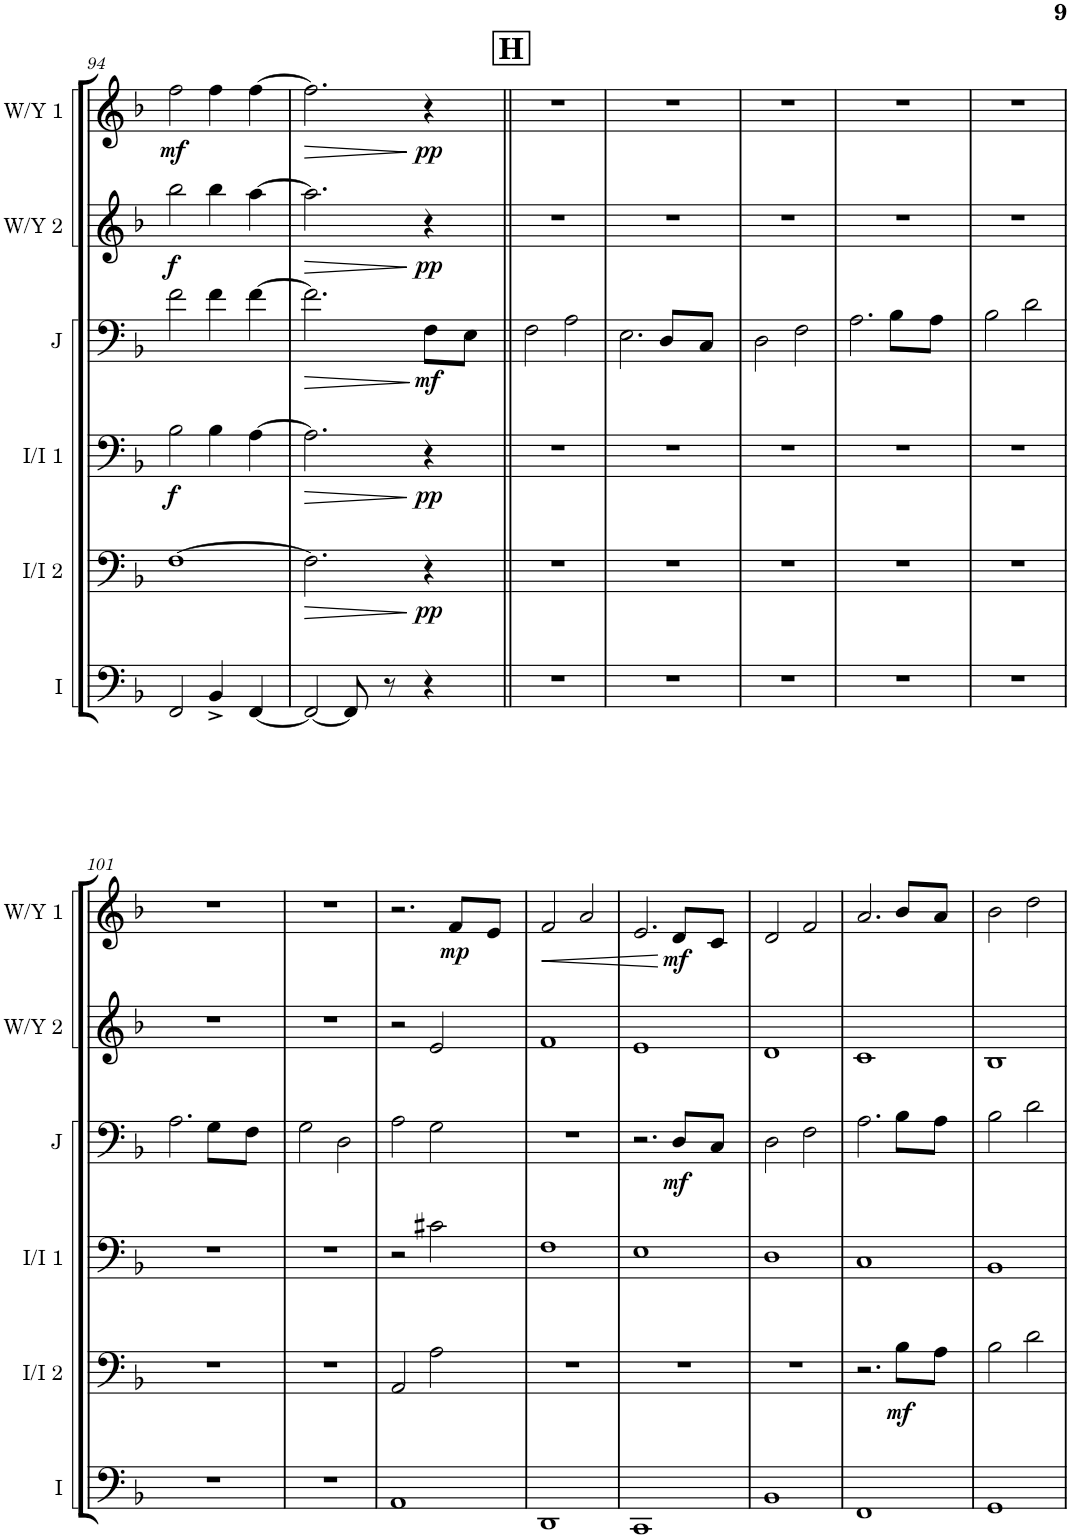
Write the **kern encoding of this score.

**kern	**kern	**dynam	**kern	**dynam	**kern	**dynam	**kern	**dynam	**kern	**dynam
*part6	*part5	*part5	*part4	*part4	*part3	*part3	*part2	*part2	*part1	*part1
*staff6	*staff5	*staff5	*staff4	*staff4	*staff3	*staff3	*staff2	*staff2	*staff1	*staff1
*I"Ismael	*I"Iris/Isar 2	*	*I"Iris/Isar 1	*	*I"Jonar	*	*I"Willemijn/Yudella 2	*	*I"Willemijn/Yudella 1	*
*I'I	*I'I/I 2	*	*I'I/I 1	*	*I'J	*	*I'W/Y 2	*	*I'W/Y 1	*
!!LO:PB:g=z
*clefF4	*clefF4	*	*clefF4	*	*clefF4	*	*clefG2	*	*clefG2	*
*k[b-]	*k[b-]	*	*k[b-]	*	*k[b-]	*	*k[b-]	*	*k[b-]	*
*M4/4	*M4/4	*	*M4/4	*	*M4/4	*	*M4/4	*	*M4/4	*
=94	=94	=94	=94	=94	=94	=94	=94	=94	=94	=94
!	!	!	!	!LO:DY:b	!	!	!	!LO:DY:b	!	!LO:DY:b
2FF/	[1F	.	2B-\	f	2f\	.	2bb-\	f	2ff\	mf
4BB-^/	.	.	4B-\	.	4f\	.	4bb-\	.	4ff\	.
[4FF/	.	.	[4A\	.	[4f\	.	[4aa\	.	[4ff\	.
=95	=95	=95	=95	=95	=95	=95	=95	=95	=95	=95
!	!	!LO:HP:b	!	!LO:HP:b	!	!LO:HP:b	!	!LO:HP:b	!	!LO:HP:b
2FF/_	2.F\]	>	2.A\]	>	2.f\]	>	2.aa\]	>	2.ff\]	>
8FF/]	.	.	.	.	.	.	.	.	.	.
8r	.	.	.	.	.	.	.	.	.	.
!	!	!LO:DY:n=1:b	!	!LO:DY:n=1:b	!	!LO:DY:n=1:b	!	!LO:DY:n=1:b	!	!LO:DY:n=1:b
4r	4r	] pp	4r	] pp	8F\L	] mf	4r	] pp	4r	] pp
.	.	.	.	.	8E\J	.	.	.	.	.
!!LO:REH:place=s1:a:B:cj:fs=14:t=H
=96||	=96||	=96||	=96||	=96||	=96||	=96||	=96||	=96||	=96||	=96||
1r	1r	.	1r	.	2F\	.	1r	.	1r	.
.	.	.	.	.	2A\	.	.	.	.	.
=97	=97	=97	=97	=97	=97	=97	=97	=97	=97	=97
1r	1r	.	1r	.	2.E\	.	1r	.	1r	.
.	.	.	.	.	8D/L	.	.	.	.	.
.	.	.	.	.	8C/J	.	.	.	.	.
=98	=98	=98	=98	=98	=98	=98	=98	=98	=98	=98
1r	1r	.	1r	.	2D\	.	1r	.	1r	.
.	.	.	.	.	2F\	.	.	.	.	.
=99	=99	=99	=99	=99	=99	=99	=99	=99	=99	=99
1r	1r	.	1r	.	2.A\	.	1r	.	1r	.
.	.	.	.	.	8B-\L	.	.	.	.	.
.	.	.	.	.	8A\J	.	.	.	.	.
=100	=100	=100	=100	=100	=100	=100	=100	=100	=100	=100
1r	1r	.	1r	.	2B-\	.	1r	.	1r	.
.	.	.	.	.	2d\	.	.	.	.	.
!!LO:LB:g=z
=101	=101	=101	=101	=101	=101	=101	=101	=101	=101	=101
1r	1r	.	1r	.	2.A\	.	1r	.	1r	.
.	.	.	.	.	8G\L	.	.	.	.	.
.	.	.	.	.	8F\J	.	.	.	.	.
=102	=102	=102	=102	=102	=102	=102	=102	=102	=102	=102
1r	1r	.	1r	.	2G\	.	1r	.	1r	.
.	.	.	.	.	2D\	.	.	.	.	.
=103	=103	=103	=103	=103	=103	=103	=103	=103	=103	=103
1AA	2AA/	.	2r	.	2A\	.	2r	.	2.r	.
.	2A\	.	2c#X\	.	2G\	.	2e/	.	.	.
!	!	!	!	!	!	!	!	!	!	!LO:DY:b
.	.	.	.	.	.	.	.	.	8f/L	mp
.	.	.	.	.	.	.	.	.	8e/J	.
=104	=104	=104	=104	=104	=104	=104	=104	=104	=104	=104
!	!	!	!	!	!	!	!	!	!	!LO:HP:b
1DD	1r	.	1F	.	1r	.	1f	.	2f/	<
.	.	.	.	.	.	.	.	.	2a/	.
=105	=105	=105	=105	=105	=105	=105	=105	=105	=105	=105
1CC	1r	.	1E	.	2.r	.	1e	.	2.e/	.
!	!	!	!	!	!	!LO:DY:b	!	!	!	!LO:DY:n=1:b
.	.	.	.	.	8D/L	mf	.	.	8d/L	[ mf
.	.	.	.	.	8C/J	.	.	.	8c/J	.
=106	=106	=106	=106	=106	=106	=106	=106	=106	=106	=106
1BB-	1r	.	1D	.	2D\	.	1d	.	2d/	.
.	.	.	.	.	2F\	.	.	.	2f/	.
=107	=107	=107	=107	=107	=107	=107	=107	=107	=107	=107
1FF	2.r	.	1C	.	2.A\	.	1c	.	2.a/	.
!	!	!LO:DY:b	!	!	!	!	!	!	!	!
.	8B-\L	mf	.	.	8B-\L	.	.	.	8b-/L	.
.	8A\J	.	.	.	8A\J	.	.	.	8a/J	.
=108	=108	=108	=108	=108	=108	=108	=108	=108	=108	=108
1GG	2B-\	.	1BB-	.	2B-\	.	1B-	.	2b-\	.
.	2d\	.	.	.	2d\	.	.	.	2dd\	.
=	=	=	=	=	=	=	=	=	=	=
*-	*-	*-	*-	*-	*-	*-	*-	*-	*-	*-
